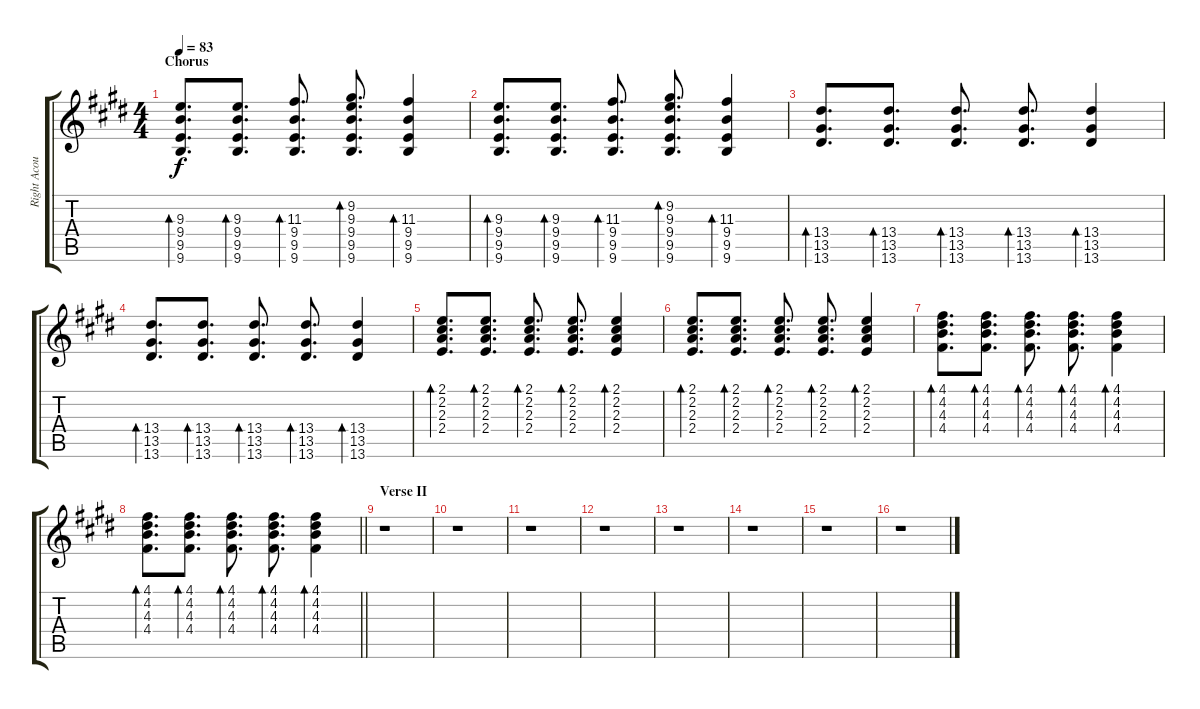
\track ("Right Acoustic Guitar" "Right Acou") {instrument acousticguitarsteel}
\staff {score tabs}
\tuning (D4 B3 G3 D3 G2 D2) {hide}
\ts (4 4)
\section ("" "Chorus")
\tempo 83
\clef g2
\ks e
(9.3 9.4 9.5 9.6).8{d bd 60 dy f} (9.3 9.4 9.5 9.6).8{d bd 60} (11.3 9.4 9.5 9.6).8{d bd 60} (9.2 9.3 9.4 9.5 9.6).8{d bd 60} (11.3 9.4 9.5 9.6).4{bd 60} |
(9.3 9.4 9.5 9.6).8{d bd 60} (9.3 9.4 9.5 9.6).8{d bd 60} (11.3 9.4 9.5 9.6).8{d bd 60} (9.2 9.3 9.4 9.5 9.6).8{d bd 60} (11.3 9.4 9.5 9.6).4{bd 60} |
(13.4 13.5 13.6).8{d bd 60} (13.4 13.5 13.6).8{d bd 60} (13.4 13.5 13.6).8{d bd 60} (13.4 13.5 13.6).8{d bd 60} (13.4 13.5 13.6).4{bd 60} |
(13.4 13.5 13.6).8{d bd 60} (13.4 13.5 13.6).8{d bd 60} (13.4 13.5 13.6).8{d bd 60} (13.4 13.5 13.6).8{d bd 60} (13.4 13.5 13.6).4{bd 60} |
(2.1 2.2 2.3 2.4).8{d bd 60} (2.1 2.2 2.3 2.4).8{d bd 60} (2.1 2.2 2.3 2.4).8{d bd 60} (2.1 2.2 2.3 2.4).8{d bd 60} (2.1 2.2 2.3 2.4).4{bd 60} |
(2.1 2.2 2.3 2.4).8{d bd 60} (2.1 2.2 2.3 2.4).8{d bd 60} (2.1 2.2 2.3 2.4).8{d bd 60} (2.1 2.2 2.3 2.4).8{d bd 60} (2.1 2.2 2.3 2.4).4{bd 60} |
(4.1 4.2 4.3 4.4).8{d bd 60} (4.1 4.2 4.3 4.4).8{d bd 60} (4.1 4.2 4.3 4.4).8{d bd 60} (4.1 4.2 4.3 4.4).8{d bd 60} (4.1 4.2 4.3 4.4).4{bd 60} |
\barLineRight lightlight
(4.1 4.2 4.3 4.4).8{d bd 60} (4.1 4.2 4.3 4.4).8{d bd 60} (4.1 4.2 4.3 4.4).8{d bd 60} (4.1 4.2 4.3 4.4).8{d bd 60} (4.1 4.2 4.3 4.4).4{bd 60} |
\section ("" "Verse II")
r.1 |
r.1 |
r.1 |
r.1 |
r.1 |
r.1 |
r.1 |
r.1
